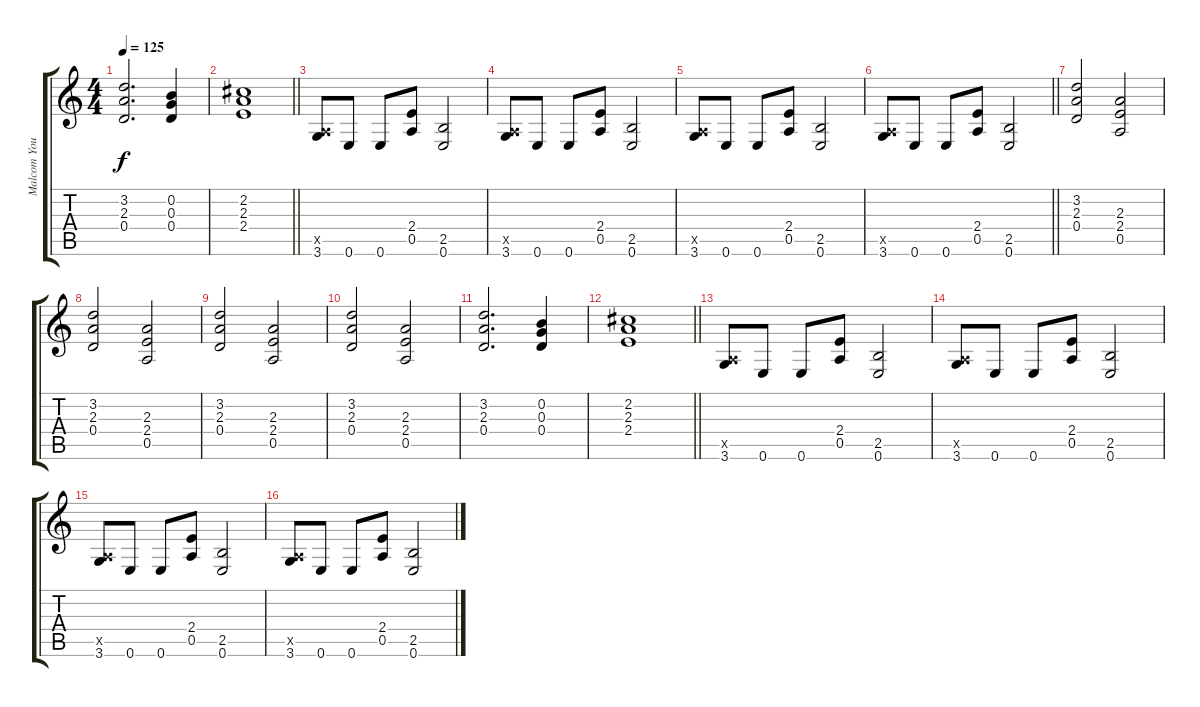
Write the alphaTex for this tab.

\track ("Malcom Young" "Malcom You") {instrument distortionguitar}
\staff {score tabs}
\tuning (E4 B3 G3 D3 A2 E2) {hide}
\ts (4 4)
\tempo 125
\clef g2
\ks c
(3.2 2.3 0.4).2{d dy f} (0.2 0.3 0.4).4 |
\barLineRight lightlight
(2.2 2.3 2.4).1 |
(0.5{x} 3.6).8 0.6.8 0.6.8 (2.4 0.5).8 (2.5 0.6).2 |
(0.5{x} 3.6).8 0.6.8 0.6.8 (2.4 0.5).8 (2.5 0.6).2 |
(0.5{x} 3.6).8 0.6.8 0.6.8 (2.4 0.5).8 (2.5 0.6).2 |
\barLineRight lightlight
(0.5{x} 3.6).8 0.6.8 0.6.8 (2.4 0.5).8 (2.5 0.6).2 |
(3.2 2.3 0.4).2 (2.3 2.4 0.5).2 |
(3.2 2.3 0.4).2 (2.3 2.4 0.5).2 |
(3.2 2.3 0.4).2 (2.3 2.4 0.5).2 |
(3.2 2.3 0.4).2 (2.3 2.4 0.5).2 |
(3.2 2.3 0.4).2{d} (0.2 0.3 0.4).4 |
\barLineRight lightlight
(2.2 2.3 2.4).1 |
(0.5{x} 3.6).8 0.6.8 0.6.8 (2.4 0.5).8 (2.5 0.6).2 |
(0.5{x} 3.6).8 0.6.8 0.6.8 (2.4 0.5).8 (2.5 0.6).2 |
(0.5{x} 3.6).8 0.6.8 0.6.8 (2.4 0.5).8 (2.5 0.6).2 |
(0.5{x} 3.6).8 0.6.8 0.6.8 (2.4 0.5).8 (2.5 0.6).2
